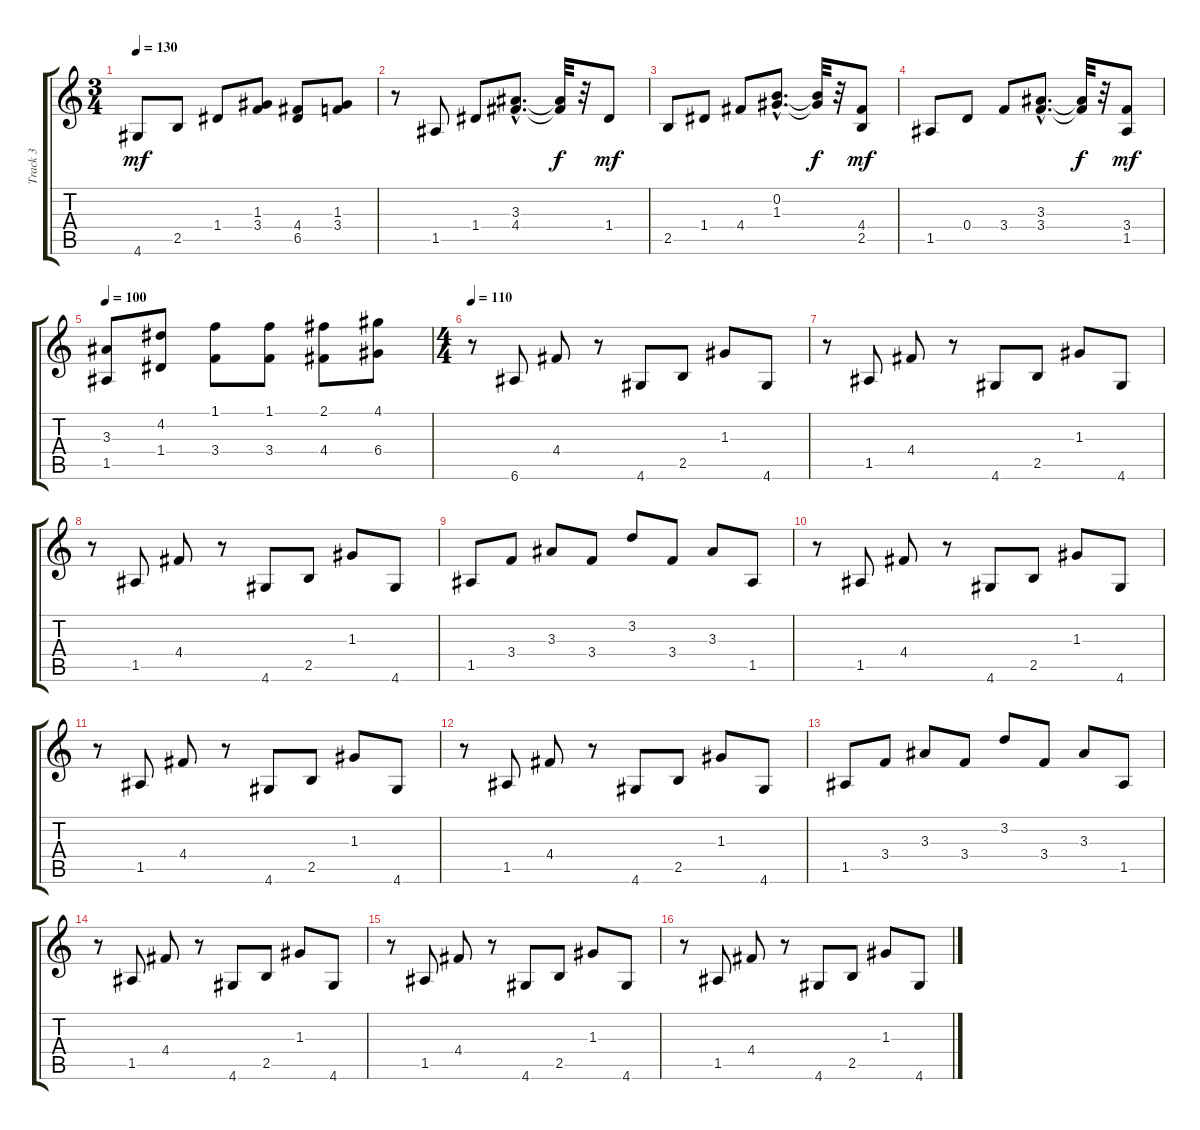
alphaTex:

\track ("Track 3" "Track 3") {instrument acousticguitarnylon}
\staff {score tabs}
\tuning (E4 B3 G3 D3 A2 E2) {hide}
\ts (3 4)
\tempo 130
\clef g2
\ks c
4.6.8{dy mf} 2.5.8 1.4.8 (1.3 3.4).8 (4.4 6.5).8 (1.3 3.4).8 |
r.8 1.5.8 1.4.8 (3.3{hac} 4.4{hac}).8{d} (3.3{t} 4.4{t}).32{dy f} r.32 1.4.8{dy mf} |
2.5.8 1.4.8 4.4.8 (0.2{hac} 1.3{hac}).8{d} (0.2{t} 1.3{t}).32{dy f} r.32 (4.4 2.5).8{dy mf} |
1.5.8 0.4.8 3.4.8 (3.3{hac} 3.4{hac}).8{d} (3.3{t} 3.4{t}).32{dy f} r.32 (3.4 1.5).8{dy mf} |
\tempo 100
(3.3 1.5).8 (4.2 1.4).8 (1.1 3.4).8 (1.1 3.4).8 (2.1 4.4).8 (4.1 6.4).8 |
\ts (4 4)
\tempo 110
r.8 6.6.8 4.4.8 r.8 4.6.8 2.5.8 1.3.8 4.6.8 |
r.8 1.5.8 4.4.8 r.8 4.6.8 2.5.8 1.3.8 4.6.8 |
r.8 1.5.8 4.4.8 r.8 4.6.8 2.5.8 1.3.8 4.6.8 |
1.5.8 3.4.8 3.3.8 3.4.8 3.2.8 3.4.8 3.3.8 1.5.8 |
r.8 1.5.8 4.4.8 r.8 4.6.8 2.5.8 1.3.8 4.6.8 |
r.8 1.5.8 4.4.8 r.8 4.6.8 2.5.8 1.3.8 4.6.8 |
r.8 1.5.8 4.4.8 r.8 4.6.8 2.5.8 1.3.8 4.6.8 |
1.5.8 3.4.8 3.3.8 3.4.8 3.2.8 3.4.8 3.3.8 1.5.8 |
r.8 1.5.8 4.4.8 r.8 4.6.8 2.5.8 1.3.8 4.6.8 |
r.8 1.5.8 4.4.8 r.8 4.6.8 2.5.8 1.3.8 4.6.8 |
r.8 1.5.8 4.4.8 r.8 4.6.8 2.5.8 1.3.8 4.6.8
